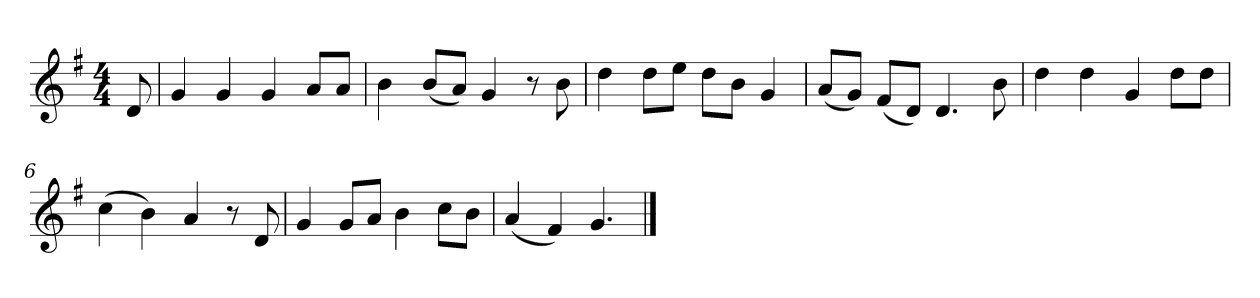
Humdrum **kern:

**kern
*part1
*staff1
*k[f#]
*M4/4
*MM120
=
8d
=1
4g
4g
4g
8aL
8aJ
=2
4b
(8bL
8aJ)
4g
8r
8b
=3
4dd
8ddL
8eeJ
8ddL
8bJ
4g
=4
(8aL
8gJ)
(8f#L
8dJ)
4.d
8b
=5
4dd
4dd
4g
8ddL
8ddJ
=6
(4cc
4b)
4a
8r
8d
=7
4g
8gL
8aJ
4b
8ccL
8bJ
=8
(4a
4f#)
4.g
==
*-
